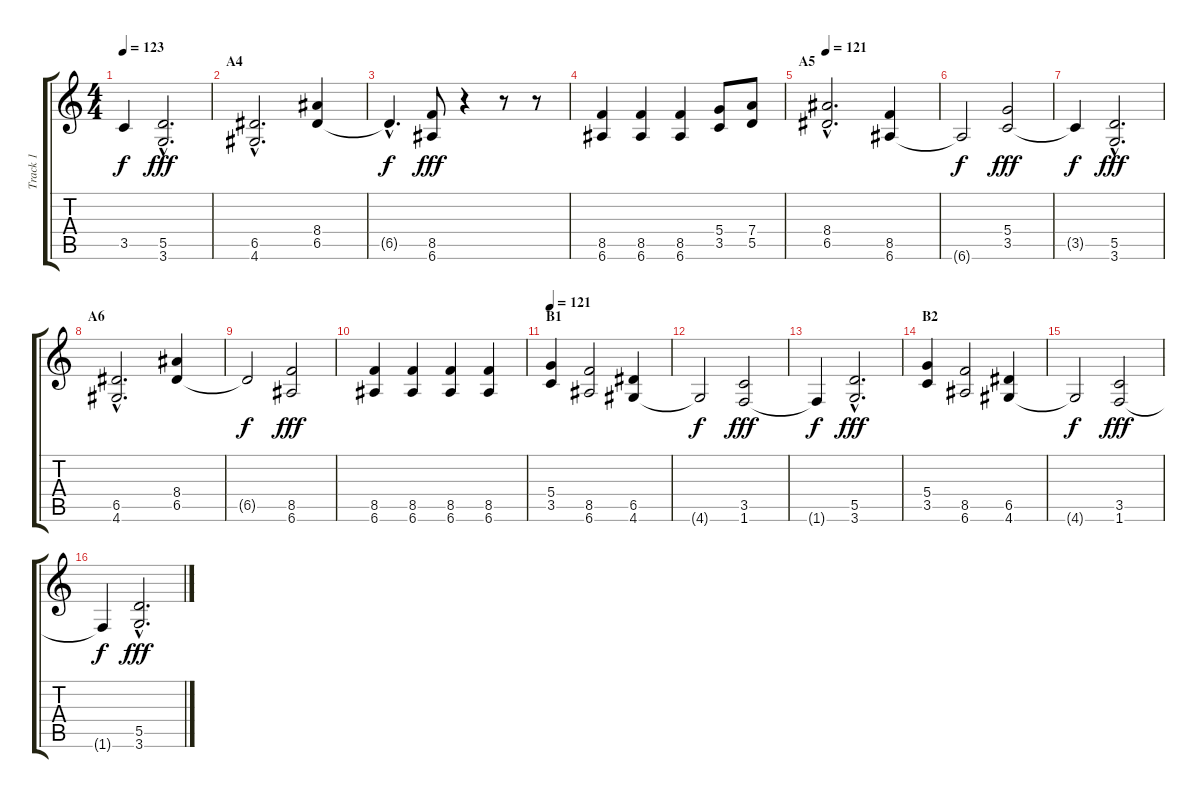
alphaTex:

\track ("Track 1" "Track 1") {instrument distortionguitar}
\staff {score tabs}
\tuning (E4 B3 G3 D3 A2 E2) {hide}
\ts (4 4)
\tempo 123
\clef g2
\ks c
3.5{t}.4{dy f} (5.5{hac} 3.6{hac}).2{d dy fff} |
\section ("" "A4")
(6.5{hac} 4.6{hac}).2{d} (8.4 6.5).4 |
6.5{hac t}.4{d dy f} (8.5 6.6).8{dy fff} r.4 r.8 r.8 |
(8.5 6.6).4 (8.5 6.6).4 (8.5 6.6).4 (5.4 3.5).8 (7.4 5.5).8 |
\section ("" "A5")
\tempo 121
(8.4{hac} 6.5{hac}).2{d} (8.5 6.6).4 |
6.6{t}.2{dy f} (5.4 3.5).2{dy fff} |
3.5{t}.4{dy f} (5.5{hac} 3.6{hac}).2{d dy fff} |
\section ("" "A6")
(6.5{hac} 4.6{hac}).2{d} (8.4 6.5).4 |
6.5{t}.2{dy f} (8.5 6.6).2{dy fff} |
(8.5 6.6).4 (8.5 6.6).4 (8.5 6.6).4 (8.5 6.6).4 |
\section ("" "B1")
\tempo 121
(5.4 3.5).4 (8.5 6.6).2 (6.5 4.6).4 |
4.6{t}.2{dy f} (3.5 1.6).2{dy fff} |
1.6{t}.4{dy f} (5.5{hac} 3.6{hac}).2{d dy fff} |
\section ("" "B2")
(5.4 3.5).4 (8.5 6.6).2 (6.5 4.6).4 |
4.6{t}.2{dy f} (3.5 1.6).2{dy fff} |
1.6{t}.4{dy f} (5.5{hac} 3.6{hac}).2{d dy fff}
